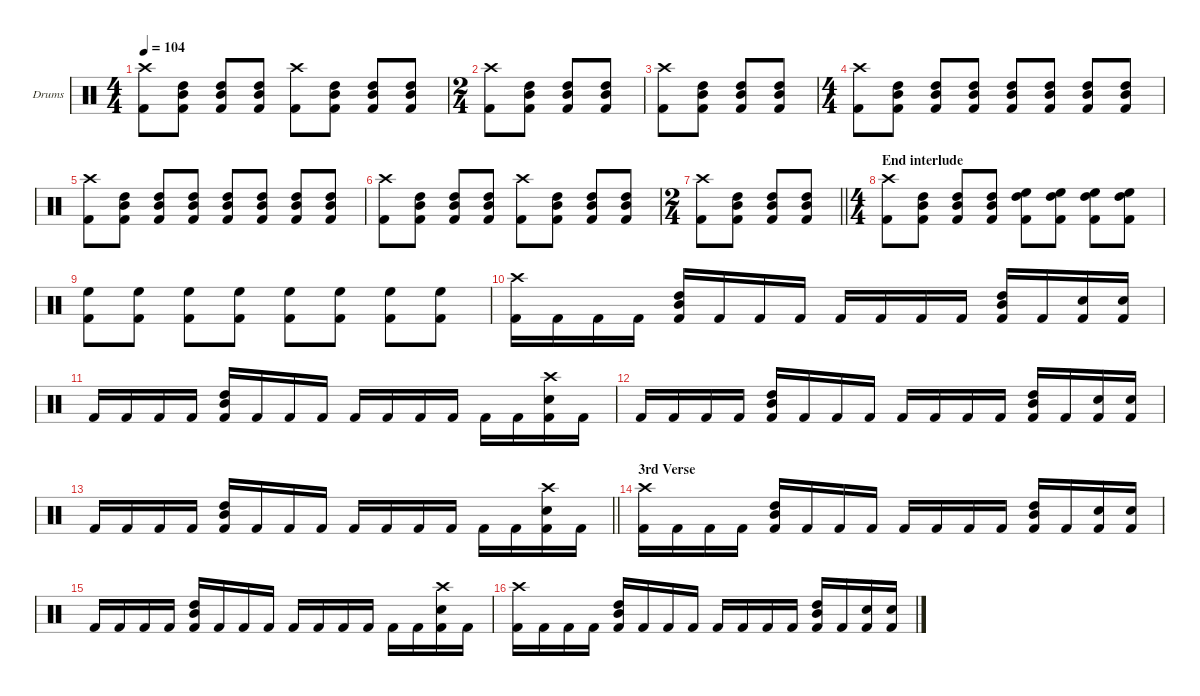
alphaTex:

\hideDynamics
\bracketExtendMode nobrackets
\firstSystemTrackNameOrientation horizontal
\otherSystemsTrackNameOrientation horizontal
\track ("Drumkit" "Drums") {instrument percussion}
\staff {score}
\articulation defaults
\ts (4 4)
\tempo 104
\clef neutral
\ks c
("Crash high (hit)" "Kick (hit) 2").8{dy fff} ("High Tom (hit)" "Mid Tom (hit)" "Kick (hit) 2").8 ("High Tom (hit)" "Mid Tom (hit)" "Kick (hit) 2").8 ("Mid Tom (hit)" "High Tom (hit)" "Kick (hit) 2").8 ("Crash high (hit)" "Kick (hit) 2").8 ("Kick (hit) 2" "Mid Tom (hit)" "High Tom (hit)").8 ("Kick (hit) 2" "Mid Tom (hit)" "High Tom (hit)").8 ("Kick (hit) 2" "Mid Tom (hit)" "High Tom (hit)").8 |
\ts (2 4)
\beaming (8 2 2)
("Crash high (hit)" "Kick (hit) 2").8 ("Mid Tom (hit)" "High Tom (hit)" "Kick (hit) 2").8 ("Mid Tom (hit)" "High Tom (hit)" "Kick (hit) 2").8 ("Mid Tom (hit)" "High Tom (hit)" "Kick (hit) 2").8 |
("Crash high (hit)" "Kick (hit) 2").8 ("High Tom (hit)" "Mid Tom (hit)" "Kick (hit) 2").8 ("Kick (hit) 2" "High Tom (hit)" "Mid Tom (hit)").8 ("Kick (hit) 2" "High Tom (hit)" "Mid Tom (hit)").8 |
\ts (4 4)
\beaming (8 2 2 2 2)
("Kick (hit) 2" "Crash high (hit)").8 ("Mid Tom (hit)" "Kick (hit) 2" "High Tom (hit)").8 ("Mid Tom (hit)" "Kick (hit) 2" "High Tom (hit)").8 ("Kick (hit) 2" "High Tom (hit)" "Mid Tom (hit)").8 ("Kick (hit) 2" "High Tom (hit)" "Mid Tom (hit)").8 ("Kick (hit) 2" "High Tom (hit)" "Mid Tom (hit)").8 ("High Tom (hit)" "Kick (hit) 2" "Mid Tom (hit)").8 ("Kick (hit) 2" "High Tom (hit)" "Mid Tom (hit)").8 |
("Kick (hit) 2" "Crash high (hit)").8 ("Mid Tom (hit)" "Kick (hit) 2" "High Tom (hit)").8 ("Mid Tom (hit)" "Kick (hit) 2" "High Tom (hit)").8 ("Mid Tom (hit)" "Kick (hit) 2" "High Tom (hit)").8 ("Kick (hit) 2" "High Tom (hit)" "Mid Tom (hit)").8 ("Kick (hit) 2" "High Tom (hit)" "Mid Tom (hit)").8 ("Kick (hit) 2" "Mid Tom (hit)" "High Tom (hit)").8 ("High Tom (hit)" "Mid Tom (hit)" "Kick (hit) 2").8 |
("Crash high (hit)" "Kick (hit) 2").8 ("High Tom (hit)" "Mid Tom (hit)" "Kick (hit) 2").8 ("High Tom (hit)" "Mid Tom (hit)" "Kick (hit) 2").8 ("High Tom (hit)" "Mid Tom (hit)" "Kick (hit) 2").8 ("Kick (hit) 2" "Crash high (hit)").8 ("Kick (hit) 2" "Mid Tom (hit)" "High Tom (hit)").8 ("Mid Tom (hit)" "High Tom (hit)" "Kick (hit) 2").8 ("Mid Tom (hit)" "High Tom (hit)" "Kick (hit) 2").8 |
\ts (2 4)
\beaming (8 2 2)
\barLineRight lightlight
("Crash high (hit)" "Kick (hit) 2").8 ("Kick (hit) 2" "Mid Tom (hit)" "High Tom (hit)").8 ("Kick (hit) 2" "Mid Tom (hit)" "High Tom (hit)").8 ("Kick (hit) 2" "Mid Tom (hit)" "High Tom (hit)").8 |
\ts (4 4)
\beaming (8 2 2 2 2)
\section ("" "End interlude")
("Kick (hit) 2" "Crash high (hit)").8 ("Kick (hit) 2" "Mid Tom (hit)" "High Tom (hit)").8 ("Mid Tom (hit)" "Kick (hit) 2" "High Tom (hit)").8 ("Kick (hit) 2" "Mid Tom (hit)" "High Tom (hit)").8 ("High Floor Tom (hit)" "High Tom (hit)" "Kick (hit) 2").8 ("High Floor Tom (hit)" "High Tom (hit)" "Kick (hit) 2").8 ("High Tom (hit)" "High Floor Tom (hit)" "Kick (hit) 2").8 ("Kick (hit) 2" "High Floor Tom (hit)" "High Tom (hit)").8 |
("Kick (hit) 2" "High Floor Tom (hit)").8 ("Kick (hit) 2" "High Floor Tom (hit)").8 ("Kick (hit) 2" "High Floor Tom (hit)").8 ("High Floor Tom (hit)" "Kick (hit) 2").8 ("Kick (hit) 2" "High Floor Tom (hit)").8 ("Kick (hit) 2" "High Floor Tom (hit)").8 ("Kick (hit) 2" "High Floor Tom (hit)").8 ("High Floor Tom (hit)" "Kick (hit) 2").8 |
("Kick (hit) 2" "Crash high (hit)").16 "Kick (hit) 2".16 "Kick (hit) 2".16 "Kick (hit) 2".16 ("Kick (hit) 2" "Mid Tom (hit)" "High Tom (hit)").16 "Kick (hit) 2".16 "Kick (hit) 2".16 "Kick (hit) 2".16 "Kick (hit) 2".16 "Kick (hit) 2".16 "Kick (hit) 2".16 "Kick (hit) 2".16 ("Kick (hit) 2" "Mid Tom (hit)" "High Tom (hit)").16 "Kick (hit) 2".16 ("Kick (hit) 2" "Snare (hit) 2").16 ("Kick (hit) 2" "Snare (hit) 2").16 |
"Kick (hit) 2".16 "Kick (hit) 2".16 "Kick (hit) 2".16 "Kick (hit) 2".16 ("Mid Tom (hit)" "Kick (hit) 2" "High Tom (hit)").16 "Kick (hit) 2".16 "Kick (hit) 2".16 "Kick (hit) 2".16 "Kick (hit) 2".16 "Kick (hit) 2".16 "Kick (hit) 2".16 "Kick (hit) 2".16 "Kick (hit) 2".16 "Kick (hit) 2".16 ("Crash high (hit)" "Snare (hit) 2" "Kick (hit) 2").16 "Kick (hit) 2".16 |
"Kick (hit) 2".16 "Kick (hit) 2".16 "Kick (hit) 2".16 "Kick (hit) 2".16 ("Kick (hit) 2" "Mid Tom (hit)" "High Tom (hit)").16 "Kick (hit) 2".16 "Kick (hit) 2".16 "Kick (hit) 2".16 "Kick (hit) 2".16 "Kick (hit) 2".16 "Kick (hit) 2".16 "Kick (hit) 2".16 ("Kick (hit) 2" "Mid Tom (hit)" "High Tom (hit)").16 "Kick (hit) 2".16 ("Kick (hit) 2" "Snare (hit) 2").16 ("Snare (hit) 2" "Kick (hit) 2").16 |
\barLineRight lightlight "Kick (hit) 2".16 "Kick (hit) 2".16 "Kick (hit) 2".16 "Kick (hit) 2".16
("Mid Tom (hit)" "Kick (hit) 2" "High Tom (hit)").16 "Kick (hit) 2".16 "Kick (hit) 2".16 "Kick (hit) 2".16 "Kick (hit) 2".16 "Kick (hit) 2".16 "Kick (hit) 2".16 "Kick (hit) 2".16 "Kick (hit) 2".16 "Kick (hit) 2".16 ("Snare (hit) 2" "Kick (hit) 2" "Crash high (hit)").16 "Kick (hit) 2".16 |
\section ("" "3rd Verse")
("Kick (hit) 2" "Crash high (hit)").16 "Kick (hit) 2".16 "Kick (hit) 2".16 "Kick (hit) 2".16 ("High Tom (hit)" "Kick (hit) 2" "Mid Tom (hit)").16 "Kick (hit) 2".16 "Kick (hit) 2".16 "Kick (hit) 2".16 "Kick (hit) 2".16 "Kick (hit) 2".16 "Kick (hit) 2".16 "Kick (hit) 2".16 ("Kick (hit) 2" "Mid Tom (hit)" "High Tom (hit)").16 "Kick (hit) 2".16 ("Snare (hit) 2" "Kick (hit) 2").16 ("Kick (hit) 2" "Snare (hit) 2").16 |
"Kick (hit) 2".16 "Kick (hit) 2".16 "Kick (hit) 2".16 "Kick (hit) 2".16 ("Mid Tom (hit)" "Kick (hit) 2" "High Tom (hit)").16 "Kick (hit) 2".16 "Kick (hit) 2".16 "Kick (hit) 2".16 "Kick (hit) 2".16 "Kick (hit) 2".16 "Kick (hit) 2".16 "Kick (hit) 2".16 "Kick (hit) 2".16 "Kick (hit) 2".16 ("Snare (hit) 2" "Kick (hit) 2" "Crash high (hit)").16 "Kick (hit) 2".16 |
("Crash high (hit)" "Kick (hit) 2").16 "Kick (hit) 2".16 "Kick (hit) 2".16 "Kick (hit) 2".16 ("High Tom (hit)" "Kick (hit) 2" "Mid Tom (hit)").16 "Kick (hit) 2".16 "Kick (hit) 2".16 "Kick (hit) 2".16 "Kick (hit) 2".16 "Kick (hit) 2".16 "Kick (hit) 2".16 "Kick (hit) 2".16 ("High Tom (hit)" "Kick (hit) 2" "Mid Tom (hit)").16 "Kick (hit) 2".16 ("Kick (hit) 2" "Snare (hit) 2").16 ("Kick (hit) 2" "Snare (hit) 2").16
